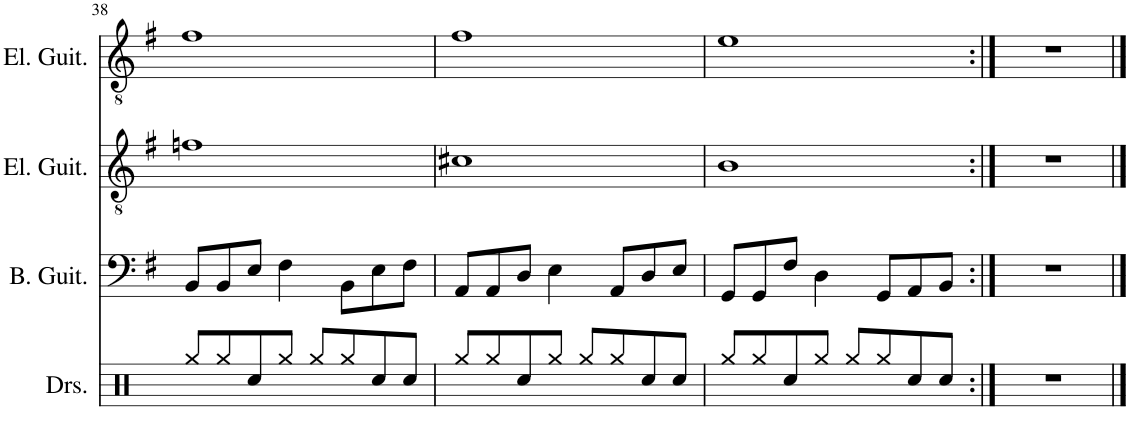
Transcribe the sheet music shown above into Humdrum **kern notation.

**kern	**kern	**kern	**kern
*part4	*part3	*part2	*part1
*staff4	*staff3	*staff2	*staff1
*I"Drumset	*I"Bass Guitar	*I"Electric Guitar	*I"Electric Guitar
*I'Drs.	*I'B. Guit.	*I'El. Guit.	*I'El. Guit.
!!LO:PB:g=z
*clefX	*clefF4	*clefGv2	*clefGv2
*	*Trd7c12	*	*
*k[]	*k[f#]	*k[f#]	*k[f#]
*M4/4	*M4/4	*M4/4	*M4/4
=38	=38	=38	=38
8Rgg/L	8BB/L	1fn	1f#
8Rgg/	8BB/	.	.
8Rcc/	8E/J	.	.
8Rgg/J	4F#\	.	.
8Rgg/L	.	.	.
8Rgg/	8BB\L	.	.
8Rcc/	8E\	.	.
8Rcc/J	8F#\J	.	.
=39	=39	=39	=39
8Rgg/L	8AA/L	1c#X	1f#
8Rgg/	8AA/	.	.
8Rcc/	8D/J	.	.
8Rgg/J	4E\	.	.
8Rgg/L	.	.	.
8Rgg/	8AA/L	.	.
8Rcc/	8D/	.	.
8Rcc/J	8E/J	.	.
=40	=40	=40	=40
8Rgg/L	8GG/L	1B	1e
8Rgg/	8GG/	.	.
8Rcc/	8F#/J	.	.
8Rgg/J	4D\	.	.
8Rgg/L	.	.	.
8Rgg/	8GG/L	.	.
8Rcc/	8AA/	.	.
8Rcc/J	8BB/J	.	.
=41:|!	=41:|!	=41:|!	=41:|!
1r	1r	1r	1r
==	==	==	==
*-	*-	*-	*-
